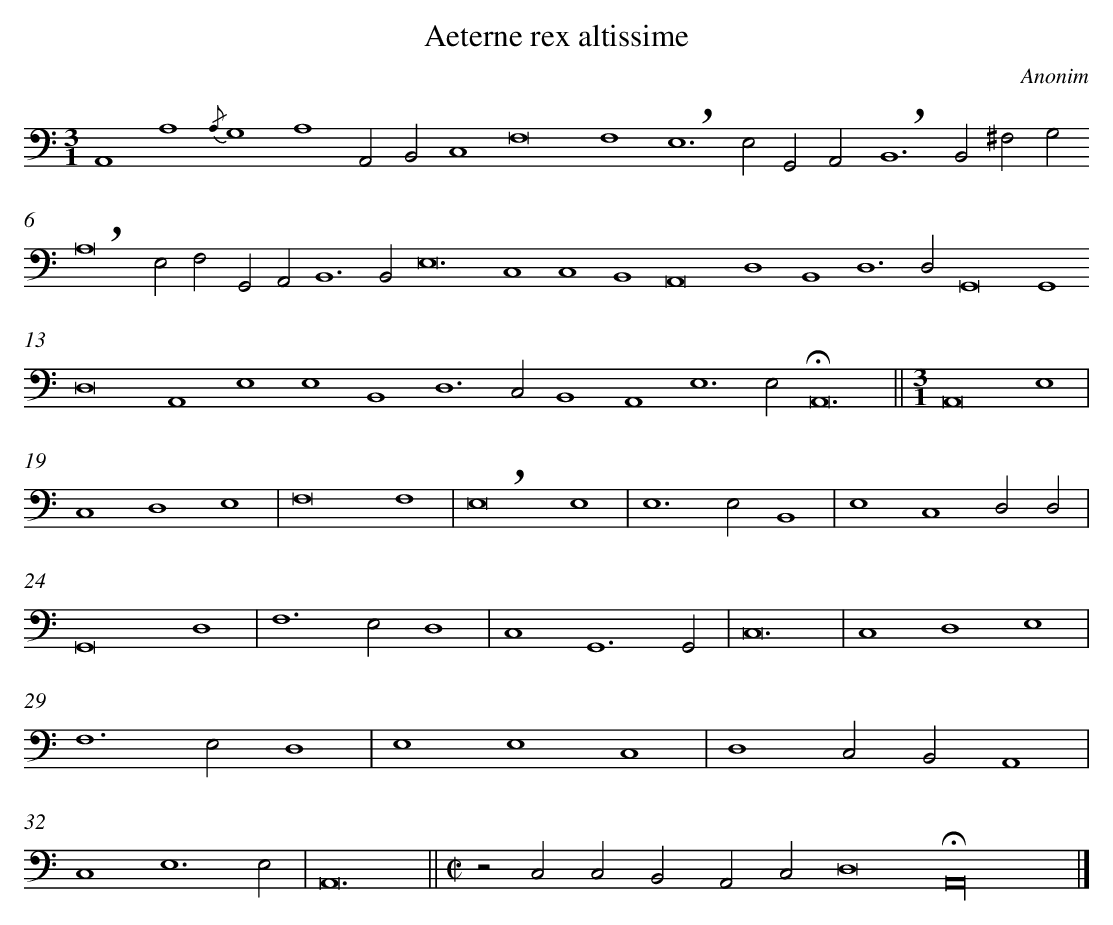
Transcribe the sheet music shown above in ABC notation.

X:1
T: Aeterne rex altissime
C: Anonim
L: 1/4
M: 3/1
K: C clef=bass
A,,4A,4{/A,}G,4 [|]
A,4A,,2B,,2C,4 [|]
F,8F,4 [|]
!breath!E,4>E,4G,,2A,,2 [|]
!breath!B,,4>B,,4^F,2G,2 [|]
!breath!A,8E,2F,2 [|]
G,,2A,,4<B,,4B,,2 [|]
E,12 [|]
C,4C,4B,,4 [|]
A,,8D,4 [|]
B,,4D,6D,2 [|]
G,,8G,,4 [|]
D,8A,,4 [|]
E,4E,4B,,4 [|]
D,4>C,4B,,4 [|]
A,,4E,6E,2 [|]
!fermata!A,,12 ||
[M:3/1]A,,8E,4 |
C,4D,4E,4 |
F,8F,4 |
!breath!E,8E,4 |
E,4>E,4B,,4 |
E,4C,4D,2D,2 |
G,,8D,4 |
F,4>E,4D,4 |
C,4G,,6G,,2 |
C,12 |
C,4D,4E,4 |
F,4>E,4D,4 |
E,4E,4C,4 |
D,4C,2B,,2A,,4 |
C,4E,6E,2 |
A,,12 ||
[M:C|]z2C,2C,2B,,2 [|]
A,,2C,2D,8 [|]
!fermata!A,,16 |]
